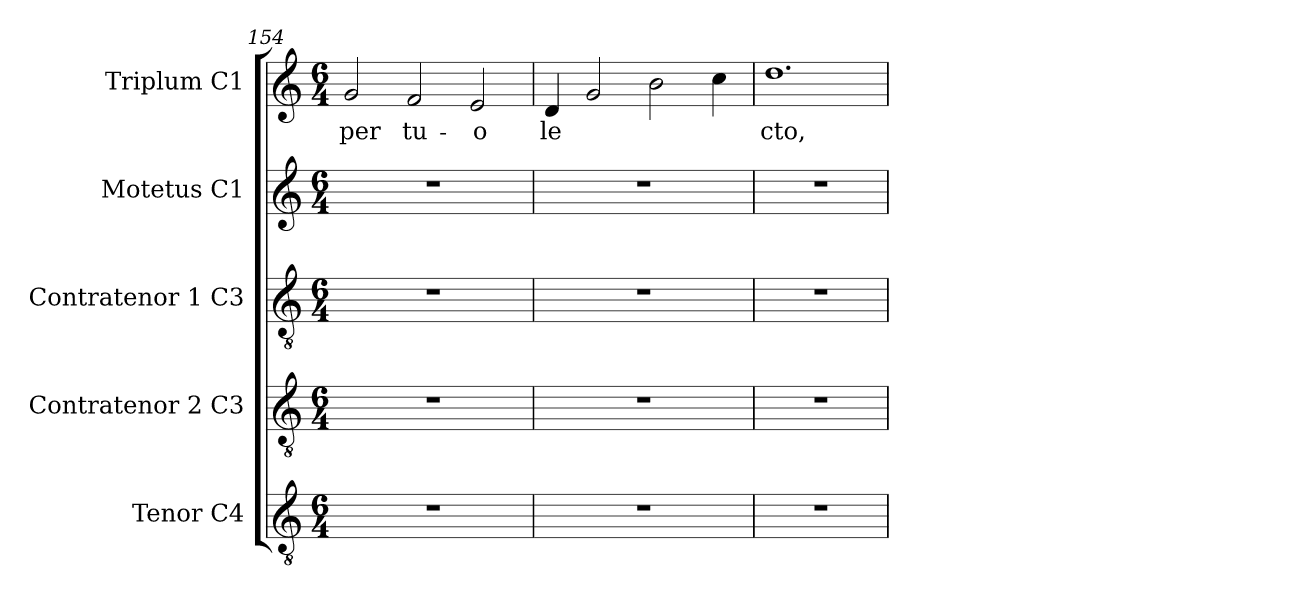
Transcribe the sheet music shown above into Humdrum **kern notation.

**kern	**kern	**kern	**kern	**kern	**text
*part5	*part4	*part3	*part2	*part1	*part1
*staff5	*staff4	*staff3	*staff2	*staff1	*staff1
*I"Tenor  C4	*I"Contratenor 2  C3	*I"Contratenor 1  C3	*I"Motetus  C1	*I"Triplum  C1	*
*I'T	*I'Ct2	*I'Ct1	*I'Mot	*I'Tr	*
*clefGv2	*clefGv2	*clefGv2	*clefG2	*clefG2	*
*k[]	*k[]	*k[]	*k[]	*k[]	*
*C:	*C:	*C:	*C:	*C:	*
*M6/4	*M6/4	*M6/4	*M6/4	*M6/4	*
=154	=154	=154	=154	=154	=154
!	!	!	!	!	!LO:LY:b:cj
1.r	1.r	1.r	1.r	2g/	per
!	!	!	!	!	!LO:LY:b:cj
.	.	.	.	2f/	tu-
!	!	!	!	!	!LO:LY:b:cj
.	.	.	.	2e/	-o
=155	=155	=155	=155	=155	=155
!	!	!	!	!	!LO:LY:b:cj
1.r	1.r	1.r	1.r	4d/	le-
!	!	!	!	!	!LO:LY:b:cj
.	.	.	.	2g/	--
!	!	!	!	!	!LO:LY:b:cj
.	.	.	.	2b\	--
!	!	!	!	!	!LO:LY:b:cj
.	.	.	.	4cc\	--
=156	=156	=156	=156	=156	=156
!	!	!	!	!	!LO:LY:b:cj
1.r	1.r	1.r	1.r	1.dd	-cto,
=	=	=	=	=	=
*-	*-	*-	*-	*-	*-
